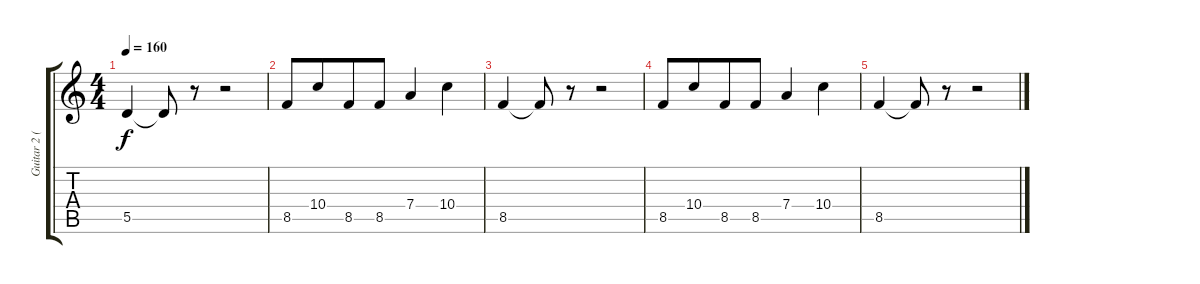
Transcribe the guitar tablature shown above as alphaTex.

\track ("Guitar 2 (Electric)" "Guitar 2 (") {instrument acousticguitarsteel}
\staff {score tabs}
\tuning (E4 B3 G3 D3 A2 E2) {hide}
\ts (4 4)
\tempo 160
\clef g2
\ks c
5.5.4{dy f} 5.5{t}.8 r.8 r.2 |
8.5.8 10.4.8{beam merge} 8.5.8 8.5.8 7.4.4 10.4.4 |
8.5.4 8.5{t}.8 r.8 r.2 |
8.5.8 10.4.8{beam merge} 8.5.8 8.5.8 7.4.4 10.4.4 |
8.5.4 8.5{t}.8 r.8 r.2
